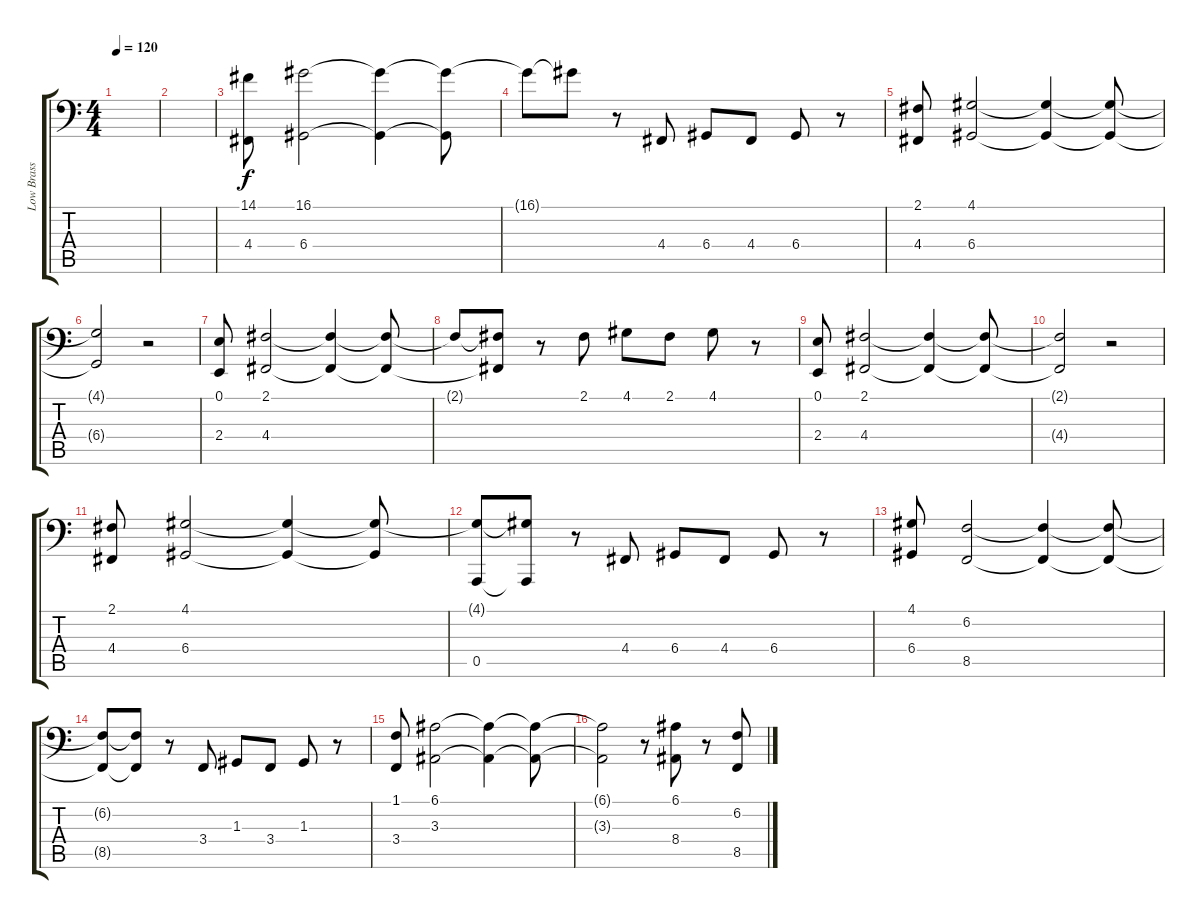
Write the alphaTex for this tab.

\track ("Low Brass" "Low Brass") {instrument synthbrass2}
\staff {score tabs}
\tuning (E3 B2 G2 D2 A1 E1) {hide}
\ts (4 4)
\tempo 120
\clef f4
\ks c
|
|
(14.1 4.4).8 (16.1 6.4).2 (16.1{t} 6.4{t}).4 (16.1{t} 6.4{t}).8 |
16.1{t}.8 16.1{t}.8 r.8 4.4.8 6.4.8 4.4.8 6.4.8 r.8 |
(2.1 4.4).8 (4.1 6.4).2 (4.1{t} 6.4{t}).4 (4.1{t} 6.4{t}).8 |
(4.1{t} 6.4{t}).2 r.2 |
(0.1 2.4).8 (2.1 4.4).2 (2.1{t} 4.4{t}).4 (2.1{t} 4.4{t}).8 |
2.1{t}.8 (2.1{t} 4.4{t}).8 r.8 2.1.8 4.1.8 2.1.8 4.1.8 r.8 |
(0.1 2.4).8 (2.1 4.4).2 (2.1{t} 4.4{t}).4 (2.1{t} 4.4{t}).8 |
(2.1{t} 4.4{t}).2 r.2 |
(2.1 4.4).8 (4.1 6.4).2 (4.1{t} 6.4{t}).4 (4.1{t} 6.4{t}).8 |
(4.1{t} 0.5).8 (4.1{t} 0.5{t}).8 r.8 4.4.8 6.4.8 4.4.8 6.4.8 r.8 |
(4.1 6.4).8 (6.2 8.5).2 (6.2{t} 8.5{t}).4 (6.2{t} 8.5{t}).8 |
(6.2{t} 8.5{t}).8 (6.2{t} 8.5{t}).8 r.8 3.4.8 1.3.8 3.4.8 1.3.8 r.8 |
(1.1 3.4).8 (6.1 3.3).2 (6.1{t} 3.3{t}).4 (6.1{t} 3.3{t}).8 |
(6.1{t} 3.3{t}).2 r.8 (6.1 8.4).8 r.8 (6.2 8.5).8
